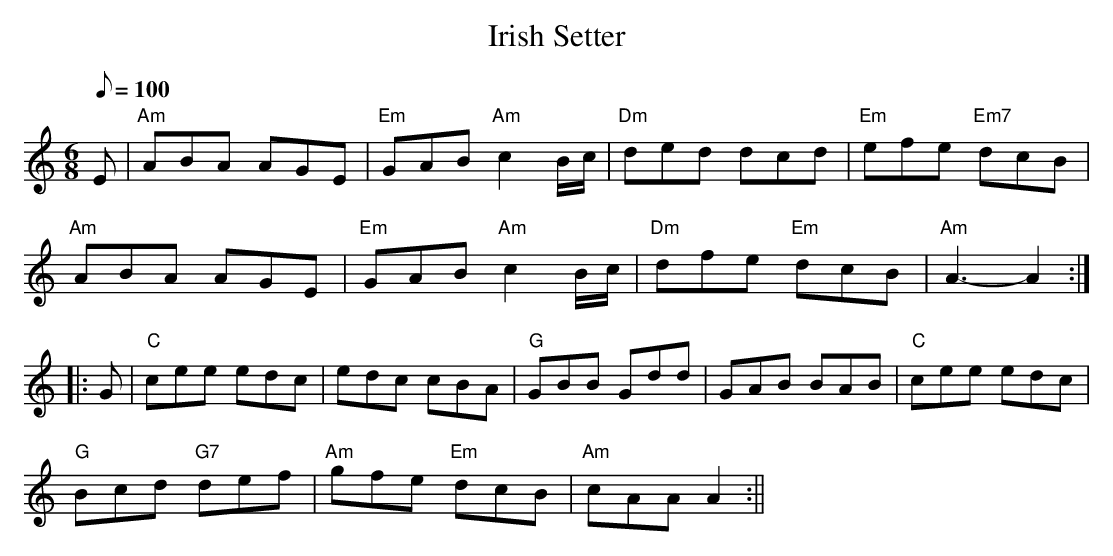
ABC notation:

X:1
T:Irish Setter
M:6/8
L:1/8
Q:100
K:Am
E|"Am"ABA AGE|"Em"GAB "Am"c2B/2c/2|"Dm"ded dcd|"Em"efe "Em7"dcB|
"Am"ABA AGE|"Em"GAB "Am"c2B/2c/2|"Dm"dfe "Em"dcB|"Am"A3- A2::
G|"C"cee edc|edc cBA|"G"GBB Gdd|GAB BAB|"C"cee edc|
"G"Bcd "G7"def|"Am"gfe "Em"dcB|"Am"cAA A2:||
